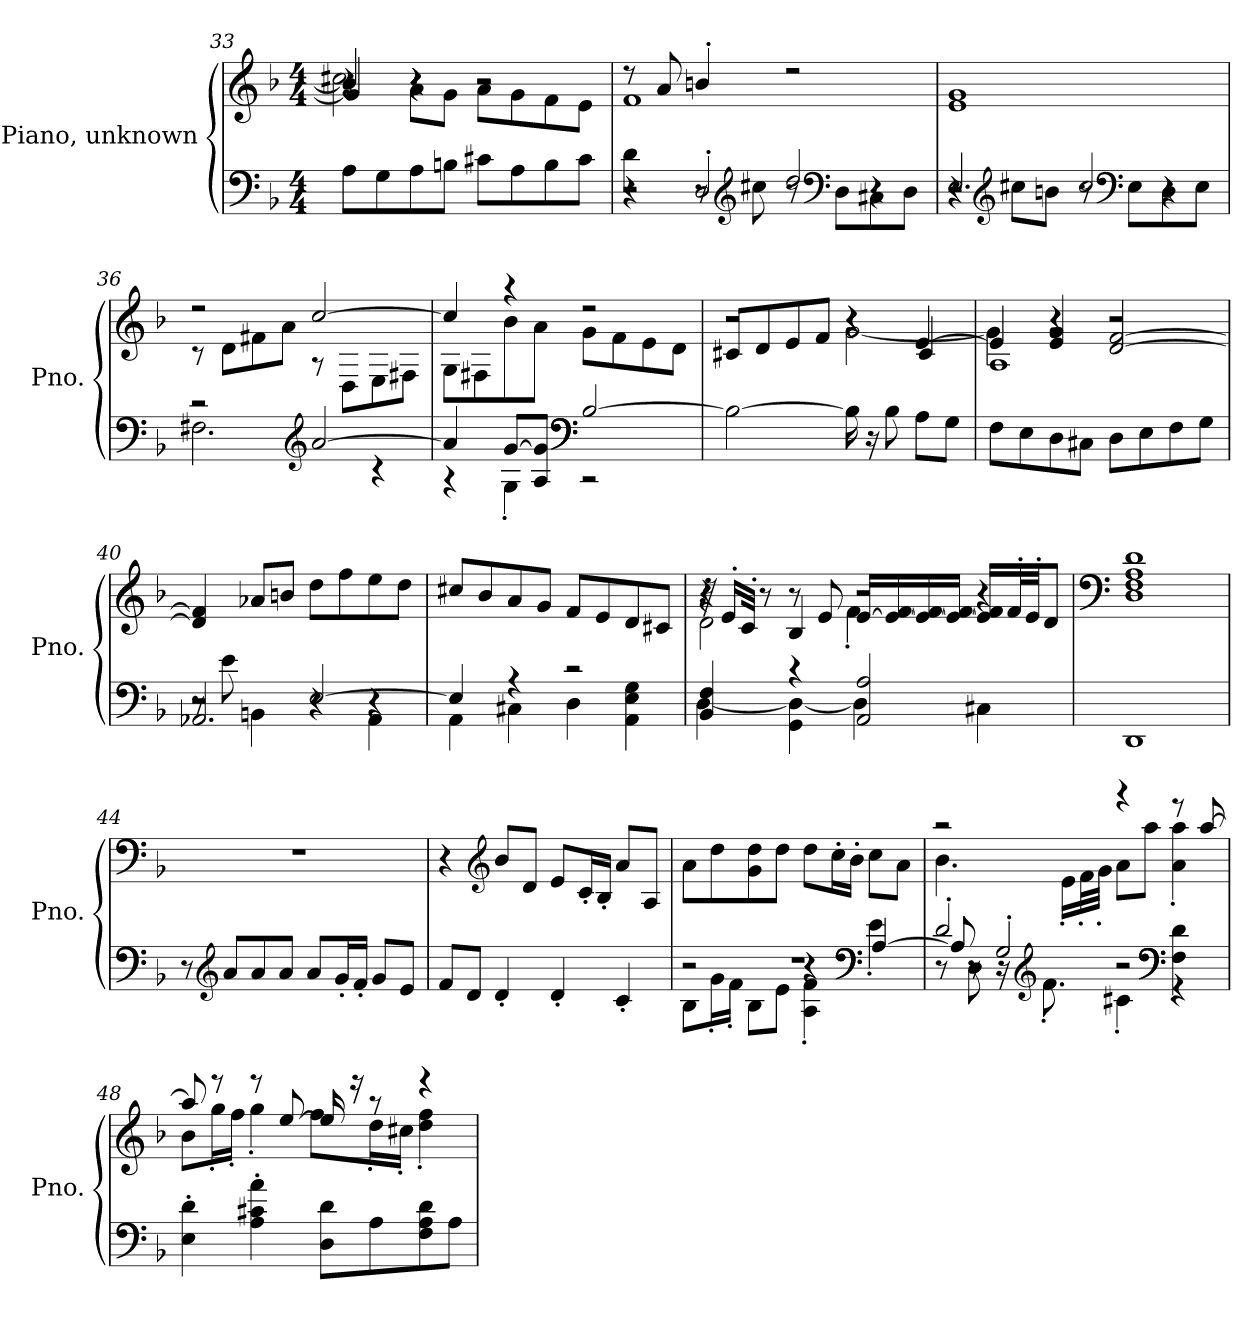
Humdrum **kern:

**kern	**kern
*part1	*part1
*staff2	*staff1
*I"Piano, unknown	*
*I'Pno.	*
*clefF4	*clefG2
*k[b-]	*k[b-]
*M4/4	*M4/4
=33	=33
*	*^
*	*	*^
*	*	*	*^
8A\L	4b-/]	4r	4g/]	2cc#X\
8G\	.	.	.	.
8A\	4r	8a\L	4r	.
8Bn\J	.	8g\J	.	.
8c#X\L	2r	8a\L	2r	2r
8A\	.	8g\	.	.
8B\	.	8f\	.	.
8c#\J	.	8e\J	.	.
*	*	*v	*v	*v
!!LO:LB:g=z
=34	=34	=34
*^	*	*
*	*^	*	*
2r	4d\	4r	8r	1f
.	.	.	8a/	.
.	8r	2D'/	4bn'/	.
*clefG2	*	*	*	*
.	8cc#X\	.	.	.
2dd/	8r	.	2r	.
*clefF4	*	*	*	*
.	8D\L	.	.	.
.	8C#X\	4r	.	.
.	8D\J	.	.	.
*	*	*	*v	*v
=35	=35	=35	=35
2r	4r	2.E/	1e 1g
*clefG2	*	*	*
.	8cc#X\L	.	.
.	8bn\J	.	.
2cc#/	8r	.	.
*clefF4	*	*	*
.	8E\L	.	.
.	8D\	4r	.
.	8E\J	.	.
*	*v	*v	*
=36	=36	=36
*	*	*^
2r	2.F#X\	2r	8r
.	.	.	8d\L
.	.	.	8f#X\
.	.	.	8a\J
*clefG2	*	*	*
[2a/	.	[2cc/	8r
.	.	.	8D\L
.	4r	.	8E\
.	.	.	8F#X\J
!!LO:LB:g=z	!!
=37	=37	=37	=37
4a/]	4r	4cc/]	8G\L
.	.	.	8F#X\
[8g/L	4G'\	4r	8b-\
8A/ 8g/]J	.	.	8a\J
*clefF4	*	*	*
[2B-/	2r	2r	8g\L
.	.	.	8f\
.	.	.	8e\
.	.	.	8d\J
*v	*v	*	*
=38	=38	=38
*	*	*^
2B-\_	8c#X/L	2r	2r
.	8d/	.	.
.	8e/	.	.
.	8f/J	.	.
16B-\]	4r	[2g\	4r
16r	.	.	.
8B-\	.	.	.
8A\L	[4e/	.	4c#/
8G\J	.	.	.
=39	=39	=39	=39
8F\L	4e/]	4g\]	1A
8E\	.	.	.
8D\	4e/ 4g/	4r	.
8C#X\J	.	.	.
8D\L	[2d/ [2f/	2r	.
8E\	.	.	.
8F\	.	.	.
8G\J	.	.	.
*	*v	*v	*v
=40	=40
*^	*
*	*^	*
2r	8r	2.AA-X/	4d/] 4f/]
.	8e\	.	.
.	4BBn\	.	8a-X/L
.	.	.	8bn/J
[2E/	4r	.	8dd\L
.	.	.	8ff\
.	4AA-\	4r	8ee\
.	.	.	8dd\J
*	*v	*v	*
!!LO:LB:g=z
=41	=41	=41
4E/]	4AA\	8cc#X/L
.	.	8b-/
4r	4C#X\	8a/
.	.	8g/J
2r	4D\	8f/L
.	.	8e/
.	4AA\ 4E\ 4G\	8d/
.	.	8c#X/J
=42	=42	=42
*	*	*^
*	*	*	*^
4BB-/ 4F/	[4D\	32r	2d\	4r
.	.	16e'/LL	.	.
.	.	32c'/JJk	.	.
.	.	8r	.	.
4r	4GG\ 4D\_	8r	.	4B-/
.	.	8e/	.	.
2AA/ 2A/	4D\]	[16e/LL	4f'\	2r
.	.	16e/_ 16f/	.	.
.	.	16e/_ 16f/	.	.
.	.	16e/_ 16f/JJ	.	.
.	4C#X\	16e/] 16f/LL	4r	.
.	.	32f'/L	.	.
.	.	32e'/JJ	.	.
.	.	8d/J	.	.
*v	*v	*	*	*
*	*v	*v	*v
=43	=43
*	*clefF4
1DD	1D 1F 1A 1d
=44	=44
8r	1r
*clefG2	*
8a/L	.
8a/	.
8a/J	.
8a/L	.
16g'/L	.
16f'/JJ	.
8g/L	.
8e/J	.
!!LO:PB:g=z
=45	=45
8f/L	4r
8d/J	.
*	*clefG2
4d'/	8b-/L
.	8d/J
4d'/	8e/L
.	16c'/L
.	16B-'/JJ
4c'/	8a/L
.	8A/J
=46	=46
*^	*
*	*^	*
1r	8B-\L	2r	8a\L
.	16g'\L	.	8dd\
.	16f'\JJ	.	.
.	8B-\L	.	8g\ 8dd\
.	8e\J	.	8dd\J
.	4A\' 4f\'	4r	8dd\L
.	.	.	16cc'\L
.	.	.	16b-'\JJ
*clefF4	*	*	*
.	4e'\	[4A/	8cc\L
.	.	.	8a\J
=47	=47	=47	=47
*	*	*	*^
2d'/	8r	8A/]	2r	4.b-\
.	8D\	8r	.	.
.	16r	2G'/	.	.
*clefG2	*	*	*	*
.	8.f'\	.	.	.
.	.	.	.	16e'\LL
.	.	.	.	32f'\L
.	.	.	.	32g'\JJJ
2r	4c#X'\	.	4r	8a\L
.	.	.	.	8aa\J
*clefF4	*	*	*	*
.	4F\' 4d\'	4r	8r	4a\' 4aa\'
.	.	.	[8aa/	.
*v	*v	*v	*	*
!!LO:LB:g=z	!!
=48	=48	=48
4E\' 4d\'	8aa/]	8b-\L
.	8r	16gg'\L
.	.	16ff'\JJ
4A\' 4c#X\' 4a\'	8r	4gg'\
.	[8ee/	.
8D\ 8d\L	16ee/]	8ff\L
.	16r	.
8A\	8r	16dd'\L
.	.	16cc#X'\JJ
8F\ 8A\ 8d\	4r	4dd\' 4ff\'
8A\J	.	.
*	*v	*v
=	=
*-	*-
